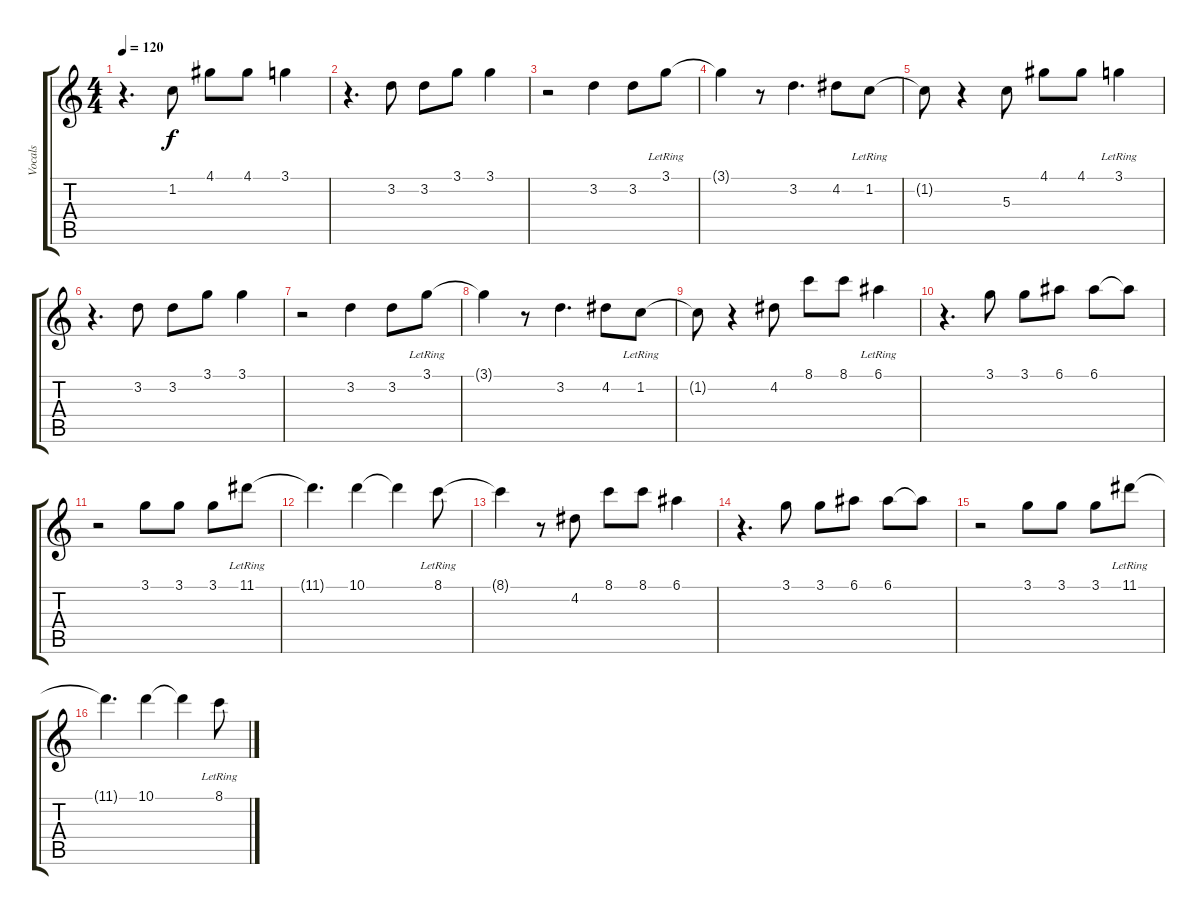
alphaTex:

\track ("Vocals" "Vocals") {instrument electricguitarjazz}
\staff {score tabs}
\tuning (E4 B3 G3 D3 A2 E2) {hide}
\ts (4 4)
\tempo 120
\clef g2
\ks c
r.4{d dy f} 1.2.8 4.1.8 4.1.8 3.1.4 |
r.4{d} 3.2.8 3.2.8 3.1.8 3.1.4 |
r.2 3.2.4 3.2.8 3.1{lr}.8 |
3.1{t}.4 r.8 3.2.4{d} 4.2.8 1.2{lr}.8 |
1.2{t}.8 r.4 5.3.8 4.1.8 4.1.8 3.1{lr}.4 |
r.4{d} 3.2.8 3.2.8 3.1.8 3.1.4 |
r.2 3.2.4 3.2.8 3.1{lr}.8 |
3.1{t}.4 r.8 3.2.4{d} 4.2.8 1.2{lr}.8 |
1.2{t}.8 r.4 4.2.8 8.1.8 8.1.8 6.1{lr}.4 |
r.4{d} 3.1.8 3.1.8 6.1.8 6.1.8 6.1{t}.8 |
r.2 3.1.8 3.1.8 3.1.8 11.1{lr}.8 |
11.1{t}.4{d} 10.1.4 10.1{t}.4 8.1{lr}.8 |
8.1{t}.4 r.8 4.2.8 8.1.8 8.1.8 6.1.4 |
r.4{d} 3.1.8 3.1.8 6.1.8 6.1.8 6.1{t}.8 |
r.2 3.1.8 3.1.8 3.1.8 11.1{lr}.8 |
11.1{t}.4{d} 10.1.4 10.1{t}.4 8.1{lr}.8
